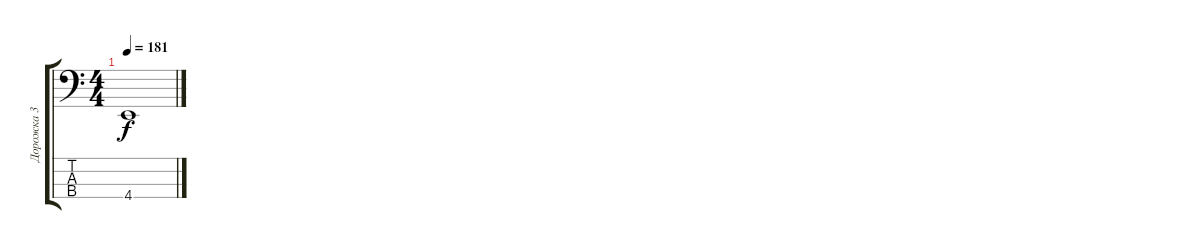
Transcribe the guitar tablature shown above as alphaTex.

\track ("Дорожка 3" "Дорожка 3") {instrument electricbassfinger}
\staff {score tabs}
\tuning (F2 C2 G1 C1) {hide}
\ts (4 4)
\tempo 181
\clef f4
\ks c
4.4{t}.1{dy f}
